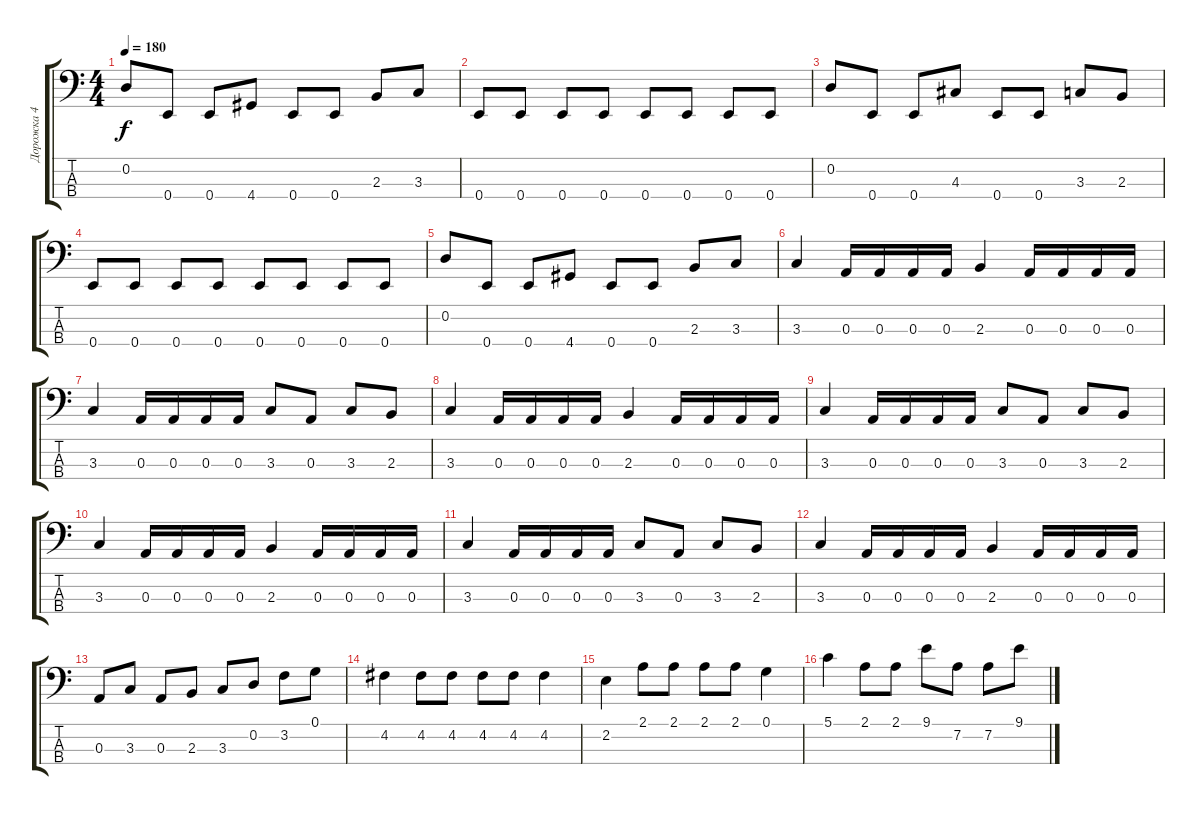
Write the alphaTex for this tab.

\track ("Дорожка 4" "Дорожка 4") {instrument electricbassfinger}
\staff {score tabs}
\tuning (G2 D2 A1 E1) {hide}
\ts (4 4)
\tempo 180
\clef f4
\ks c
0.2.8{dy f} 0.4.8 0.4.8 4.4.8 0.4.8 0.4.8 2.3.8 3.3.8 |
0.4.8 0.4.8 0.4.8 0.4.8 0.4.8 0.4.8 0.4.8 0.4.8 |
0.2.8 0.4.8 0.4.8 4.3.8 0.4.8 0.4.8 3.3.8 2.3.8 |
0.4.8 0.4.8 0.4.8 0.4.8 0.4.8 0.4.8 0.4.8 0.4.8 |
0.2.8 0.4.8 0.4.8 4.4.8 0.4.8 0.4.8 2.3.8 3.3.8 |
3.3.4 0.3.16 0.3.16 0.3.16 0.3.16 2.3.4 0.3.16 0.3.16 0.3.16 0.3.16 |
3.3.4 0.3.16 0.3.16 0.3.16 0.3.16 3.3.8 0.3.8 3.3.8 2.3.8 |
3.3.4 0.3.16 0.3.16 0.3.16 0.3.16 2.3.4 0.3.16 0.3.16 0.3.16 0.3.16 |
3.3.4 0.3.16 0.3.16 0.3.16 0.3.16 3.3.8 0.3.8 3.3.8 2.3.8 |
3.3.4 0.3.16 0.3.16 0.3.16 0.3.16 2.3.4 0.3.16 0.3.16 0.3.16 0.3.16 |
3.3.4 0.3.16 0.3.16 0.3.16 0.3.16 3.3.8 0.3.8 3.3.8 2.3.8 |
3.3.4 0.3.16 0.3.16 0.3.16 0.3.16 2.3.4 0.3.16 0.3.16 0.3.16 0.3.16 |
0.3.8 3.3.8 0.3.8 2.3.8 3.3.8 0.2.8 3.2.8 0.1.8 |
4.2.4 4.2.8 4.2.8 4.2.8 4.2.8 4.2.4 |
2.2.4 2.1.8 2.1.8 2.1.8 2.1.8 0.1.4 |
5.1.4 2.1.8 2.1.8 9.1.8 7.2.8 7.2.8 9.1.8
